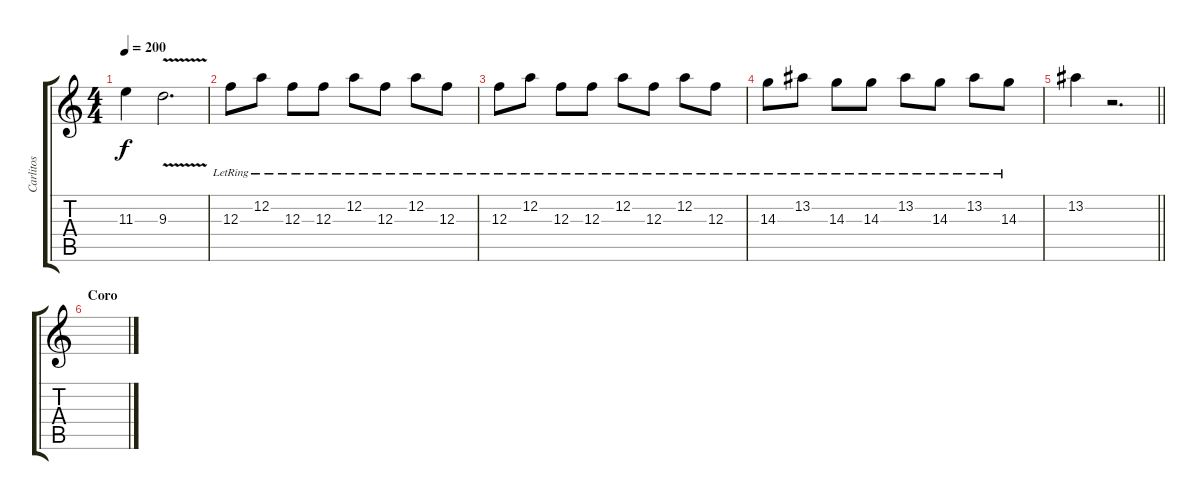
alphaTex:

\track ("Carlitos" "Carlitos") {instrument distortionguitar}
\staff {score tabs}
\tuning (D4 A3 F3 C3 G2 D2) {hide}
\ts (4 4)
\tempo 200
\clef g2
\ks c
11.3{t}.4{dy f} 9.3{v}.2{d} |
12.3{lr}.8 12.2{lr}.8 12.3{lr}.8 12.3{lr}.8 12.2{lr}.8 12.3{lr}.8 12.2{lr}.8 12.3{lr}.8 |
12.3{lr}.8 12.2{lr}.8 12.3{lr}.8 12.3{lr}.8 12.2{lr}.8 12.3{lr}.8 12.2{lr}.8 12.3{lr}.8 |
14.3{lr}.8 13.2{lr}.8 14.3{lr}.8 14.3{lr}.8 13.2{lr}.8 14.3{lr}.8 13.2{lr}.8 14.3{lr}.8 |
\barLineRight lightlight
13.2.4 r.2{d} |
\section ("" "Coro")
